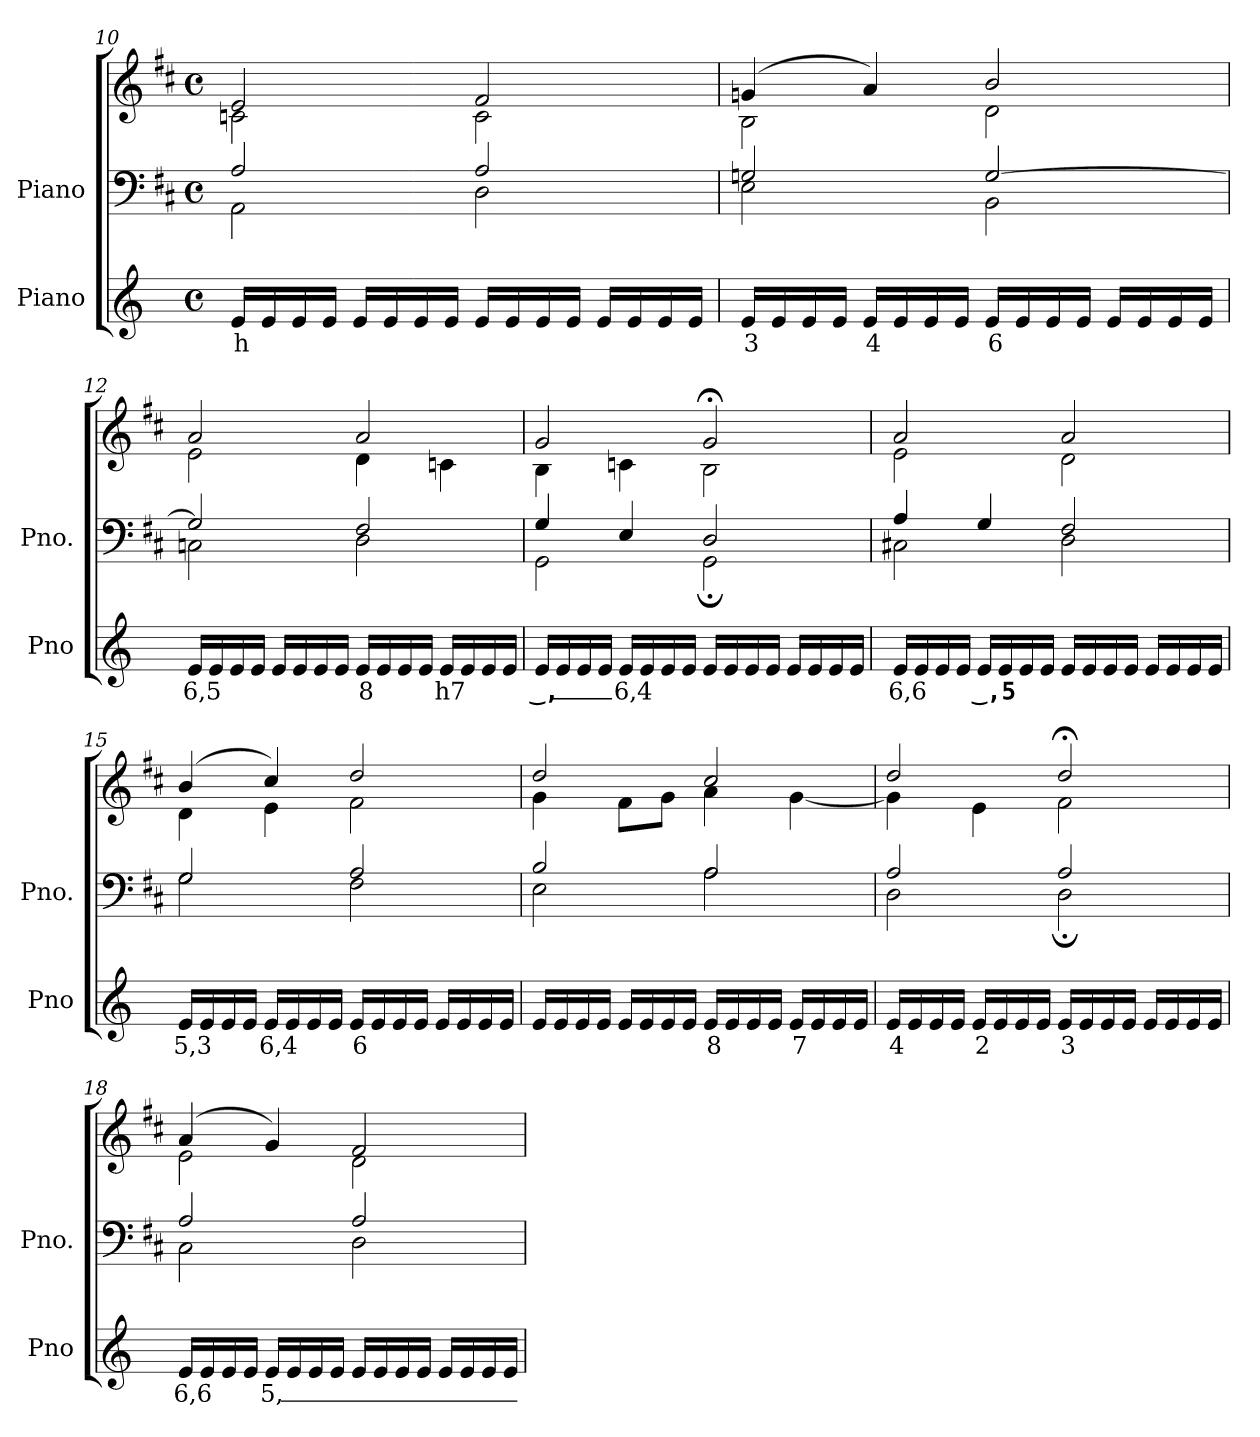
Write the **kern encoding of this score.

**kern	**text	**kern	**kern
*part2	*part2	*part1	*part1
*staff3	*staff3	*staff2	*staff1
*I"Piano	*	*I"Piano	*
*I'Pno	*	*I'Pno.	*
*clefG2	*	*clefF4	*clefG2
*k[]	*	*k[f#c#]	*k[f#c#]
*M4/4	*	*M4/4	*M4/4
*met(c)	*	*met(c)	*met(c)
=10	=10	=10	=10
!	!LO:LY:b	!	!
*	*	*^	*^
16e/LL	h	2A/	2AA\	2e/	2cn\
16e/	.	.	.	.	.
16e/	.	.	.	.	.
16e/JJ	.	.	.	.	.
16e/LL	.	.	.	.	.
16e/	.	.	.	.	.
16e/	.	.	.	.	.
16e/JJ	.	.	.	.	.
16e/LL	.	2A/	2D\	2f#/	2c\
16e/	.	.	.	.	.
16e/	.	.	.	.	.
16e/JJ	.	.	.	.	.
16e/LL	.	.	.	.	.
16e/	.	.	.	.	.
16e/	.	.	.	.	.
16e/JJ	.	.	.	.	.
=11	=11	=11	=11	=11	=11
!	!LO:LY:b	!	!	!	!
16e/LL	3	2Gn/	2E\	(>4gn/	2B\
16e/	.	.	.	.	.
16e/	.	.	.	.	.
16e/JJ	.	.	.	.	.
!	!LO:LY:b	!	!	!	!
16e/LL	4	.	.	4a/)	.
16e/	.	.	.	.	.
16e/	.	.	.	.	.
16e/JJ	.	.	.	.	.
!	!LO:LY:b	!	!	!	!
16e/LL	6	[2G/	2BB\	2b/	2d\
16e/	.	.	.	.	.
16e/	.	.	.	.	.
16e/JJ	.	.	.	.	.
16e/LL	.	.	.	.	.
16e/	.	.	.	.	.
16e/	.	.	.	.	.
16e/JJ	.	.	.	.	.
=12	=12	=12	=12	=12	=12
!	!LO:LY:b	!	!	!	!
16e/LL	6,5	2G/]	2Cn\	2a/	2e\
16e/	.	.	.	.	.
16e/	.	.	.	.	.
16e/JJ	.	.	.	.	.
16e/LL	.	.	.	.	.
16e/	.	.	.	.	.
16e/	.	.	.	.	.
16e/JJ	.	.	.	.	.
!	!LO:LY:b	!	!	!	!
16e/LL	8	2F#/	2D\	2a/	4d\
16e/	.	.	.	.	.
16e/	.	.	.	.	.
16e/JJ	.	.	.	.	.
!	!LO:LY:b	!	!	!	!
16e/LL	h7	.	.	.	4cn\
16e/	.	.	.	.	.
16e/	.	.	.	.	.
16e/JJ	.	.	.	.	.
=13	=13	=13	=13	=13	=13
!	!LO:LY:b	!	!	!	!
16e/LL	_,_	4G/	2GG\	2g/	4B\
16e/	.	.	.	.	.
16e/	.	.	.	.	.
16e/JJ	.	.	.	.	.
!	!LO:LY:b	!	!	!	!
16e/LL	6,4	4E/	.	.	4cn\
16e/	.	.	.	.	.
16e/	.	.	.	.	.
16e/JJ	.	.	.	.	.
16e/LL	.	2D/	2GG;\	2g;</	2B\
16e/	.	.	.	.	.
16e/	.	.	.	.	.
16e/JJ	.	.	.	.	.
16e/LL	.	.	.	.	.
16e/	.	.	.	.	.
16e/	.	.	.	.	.
16e/JJ	.	.	.	.	.
=14	=14	=14	=14	=14	=14
!	!LO:LY:b	!	!	!	!
16e/LL	6,6	4A/	2C#X\	2a/	2e\
16e/	.	.	.	.	.
16e/	.	.	.	.	.
16e/JJ	.	.	.	.	.
!	!LO:LY:b	!	!	!	!
16e/LL	_,5	4G/	.	.	.
16e/	.	.	.	.	.
16e/	.	.	.	.	.
16e/JJ	.	.	.	.	.
16e/LL	.	2F#/	2D\	2a/	2d\
16e/	.	.	.	.	.
16e/	.	.	.	.	.
16e/JJ	.	.	.	.	.
16e/LL	.	.	.	.	.
16e/	.	.	.	.	.
16e/	.	.	.	.	.
16e/JJ	.	.	.	.	.
=15	=15	=15	=15	=15	=15
!	!LO:LY:b	!	!	!	!
16e/LL	5,3	2G/	2G\	(>4b/	4d\
16e/	.	.	.	.	.
16e/	.	.	.	.	.
16e/JJ	.	.	.	.	.
!	!LO:LY:b	!	!	!	!
16e/LL	6,4	.	.	4cc#/)	4e\
16e/	.	.	.	.	.
16e/	.	.	.	.	.
16e/JJ	.	.	.	.	.
!	!LO:LY:b	!	!	!	!
16e/LL	6	2A/	2F#\	2dd/	2f#\
16e/	.	.	.	.	.
16e/	.	.	.	.	.
16e/JJ	.	.	.	.	.
16e/LL	.	.	.	.	.
16e/	.	.	.	.	.
16e/	.	.	.	.	.
16e/JJ	.	.	.	.	.
=16	=16	=16	=16	=16	=16
16e/LL	.	2B/	2E\	2dd/	4g\
16e/	.	.	.	.	.
16e/	.	.	.	.	.
16e/JJ	.	.	.	.	.
16e/LL	.	.	.	.	8f#\L
16e/	.	.	.	.	.
16e/	.	.	.	.	8g\J
16e/JJ	.	.	.	.	.
!	!LO:LY:b	!	!	!	!
16e/LL	8	2A/	2A\	2cc#/	4a\
16e/	.	.	.	.	.
16e/	.	.	.	.	.
16e/JJ	.	.	.	.	.
!	!LO:LY:b	!	!	!	!
16e/LL	7	.	.	.	[4g\
16e/	.	.	.	.	.
16e/	.	.	.	.	.
16e/JJ	.	.	.	.	.
=17	=17	=17	=17	=17	=17
!	!LO:LY:b	!	!	!	!
16e/LL	4	2A/	2D\	2dd/	4g\]
16e/	.	.	.	.	.
16e/	.	.	.	.	.
16e/JJ	.	.	.	.	.
!	!LO:LY:b	!	!	!	!
16e/LL	2	.	.	.	4e\
16e/	.	.	.	.	.
16e/	.	.	.	.	.
16e/JJ	.	.	.	.	.
!	!LO:LY:b	!	!	!	!
16e/LL	3	2A/	2D;\	2dd;</	2f#\
16e/	.	.	.	.	.
16e/	.	.	.	.	.
16e/JJ	.	.	.	.	.
16e/LL	.	.	.	.	.
16e/	.	.	.	.	.
16e/	.	.	.	.	.
16e/JJ	.	.	.	.	.
=18	=18	=18	=18	=18	=18
!	!LO:LY:b	!	!	!	!
16e/LL	6,6	2A/	2C#\	(>4a/	2e\
16e/	.	.	.	.	.
16e/	.	.	.	.	.
16e/JJ	.	.	.	.	.
!	!LO:LY:b	!	!	!	!
16e/LL	5,_	.	.	4g/)	.
16e/	.	.	.	.	.
16e/	.	.	.	.	.
16e/JJ	.	.	.	.	.
16e/LL	.	2A/	2D\	2f#/	2d\
16e/	.	.	.	.	.
16e/	.	.	.	.	.
16e/JJ	.	.	.	.	.
16e/LL	.	.	.	.	.
16e/	.	.	.	.	.
16e/	.	.	.	.	.
16e/JJ	.	.	.	.	.
*	*	*v	*v	*	*
*	*	*	*v	*v
=	=	=	=
*-	*-	*-	*-
